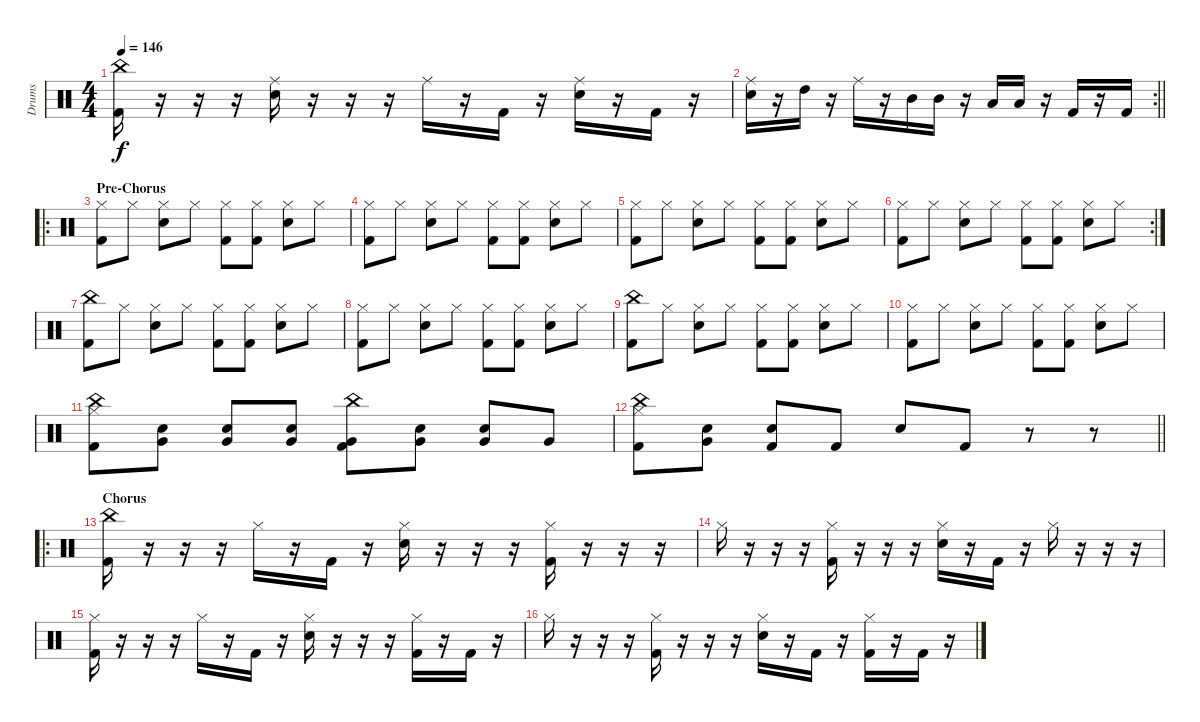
\track ("Drums" "Drums") {instrument percussion}
\staff {score}
\articulation defaults
\ts (4 4)
\tempo 146
\clef neutral
\ks c
("China (hit)" "Kick (hit) 2").16{dy f} r.16 r.16 r.16 ("Ride (middle)" "Electric Snare (hit)").16 r.16 r.16 r.16 "Ride (middle)".16 r.16 "Kick (hit) 2".16 r.16 ("Ride (middle)" "Electric Snare (hit)").16 r.16 "Kick (hit) 2".16 r.16 |
\rc 2
\barLineRight lightlight
("Ride (middle)" "Electric Snare (hit)").16 r.16 "High Tom (hit)".16 r.16 "Ride (middle)".16 r.16 "Mid Tom (hit)".16 "Mid Tom (hit)".16 r.16 "Low Tom (hit)".16 "Low Tom (hit)".16 r.16 "Kick (hit) 2".16 r.16 "Kick (hit) 2".16 |
\ro
\section ("" "Pre-Chorus")
("Kick (hit) 2" "Hi-Hat (closed)").8 "Hi-Hat (closed)".8 ("Snare (hit) 2" "Hi-Hat (closed)").8 "Hi-Hat (closed)".8 ("Kick (hit) 2" "Hi-Hat (closed)").8 ("Kick (hit) 2" "Hi-Hat (closed)").8 ("Snare (hit) 2" "Hi-Hat (closed)").8 "Hi-Hat (closed)".8 |
("Kick (hit) 2" "Hi-Hat (closed)").8 "Hi-Hat (closed)".8 ("Snare (hit) 2" "Hi-Hat (closed)").8 "Hi-Hat (closed)".8 ("Kick (hit) 2" "Hi-Hat (closed)").8 ("Kick (hit) 2" "Hi-Hat (closed)").8 ("Snare (hit) 2" "Hi-Hat (closed)").8 "Hi-Hat (closed)".8 |
("Kick (hit) 2" "Hi-Hat (closed)").8 "Hi-Hat (closed)".8 ("Snare (hit) 2" "Hi-Hat (closed)").8 "Hi-Hat (closed)".8 ("Kick (hit) 2" "Hi-Hat (closed)").8 ("Kick (hit) 2" "Hi-Hat (closed)").8 ("Snare (hit) 2" "Hi-Hat (closed)").8 "Hi-Hat (closed)".8 |
\rc 2
("Kick (hit) 2" "Hi-Hat (closed)").8 "Hi-Hat (closed)".8 ("Snare (hit) 2" "Hi-Hat (closed)").8 "Hi-Hat (closed)".8 ("Kick (hit) 2" "Hi-Hat (closed)").8 ("Kick (hit) 2" "Hi-Hat (closed)").8 ("Snare (hit) 2" "Hi-Hat (closed)").8 "Hi-Hat (closed)".8 |
("Kick (hit) 2" "China (hit)").8 "Hi-Hat (closed)".8 ("Snare (hit) 2" "Hi-Hat (closed)").8 "Hi-Hat (closed)".8 ("Kick (hit) 2" "Hi-Hat (closed)").8 ("Kick (hit) 2" "Hi-Hat (closed)").8 ("Snare (hit) 2" "Hi-Hat (closed)").8 "Hi-Hat (closed)".8 |
("Kick (hit) 2" "Hi-Hat (closed)").8 "Hi-Hat (closed)".8 ("Snare (hit) 2" "Hi-Hat (closed)").8 "Hi-Hat (closed)".8 ("Kick (hit) 2" "Hi-Hat (closed)").8 ("Kick (hit) 2" "Hi-Hat (closed)").8 ("Snare (hit) 2" "Hi-Hat (closed)").8 "Hi-Hat (closed)".8 |
("Kick (hit) 2" "China (hit)").8 "Hi-Hat (closed)".8 ("Snare (hit) 2" "Hi-Hat (closed)").8 "Hi-Hat (closed)".8 ("Kick (hit) 2" "Hi-Hat (closed)").8 ("Kick (hit) 2" "Hi-Hat (closed)").8 ("Snare (hit) 2" "Hi-Hat (closed)").8 "Hi-Hat (closed)".8 |
("Kick (hit) 2" "Hi-Hat (closed)").8 "Hi-Hat (closed)".8 ("Snare (hit) 2" "Hi-Hat (closed)").8 "Hi-Hat (closed)".8 ("Kick (hit) 2" "Hi-Hat (closed)").8 ("Kick (hit) 2" "Hi-Hat (closed)").8 ("Snare (hit) 2" "Hi-Hat (closed)").8 "Hi-Hat (closed)".8 |
("Kick (hit) 2" "Hi-Hat (closed)" "China (hit)").8 ("Very Low Tom (hit)" "Snare (hit) 2").8 ("Snare (hit) 2" "Very Low Tom (hit)").8 ("Very Low Tom (hit)" "Snare (hit) 2").8 ("Kick (hit) 2" "Very Low Tom (hit)" "China (hit)").8 ("Very Low Tom (hit)" "Snare (hit) 2").8 ("Snare (hit) 2" "Very Low Tom (hit)").8 "Very Low Tom (hit)".8 |
\barLineRight lightlight
("Kick (hit) 2" "Hi-Hat (closed)" "China (hit)").8 ("Very Low Tom (hit)" "Snare (hit) 2").8 ("Electric Snare (hit)" "Kick (hit) 2").8 "Kick (hit) 2".8 "Electric Snare (hit)".8 "Kick (hit) 2".8 r.8 r.8 |
\ro
\section ("" "Chorus")
("China (hit)" "Kick (hit) 2").16 r.16 r.16 r.16 "Hi-Hat (closed)".16 r.16 "Kick (hit) 2".16 r.16 ("Hi-Hat (closed)" "Electric Snare (hit)").16 r.16 r.16 r.16 ("Hi-Hat (closed)" "Kick (hit) 2").16 r.16 r.16 r.16 |
"Hi-Hat (closed)".16 r.16 r.16 r.16 ("Hi-Hat (closed)" "Kick (hit) 2").16 r.16 r.16 r.16 ("Hi-Hat (closed)" "Electric Snare (hit)").16 r.16 "Kick (hit) 2".16 r.16 "Hi-Hat (closed)".16 r.16 r.16 r.16 |
("Hi-Hat (closed)" "Kick (hit) 2").16 r.16 r.16 r.16 "Hi-Hat (closed)".16 r.16 "Kick (hit) 2".16 r.16 ("Hi-Hat (closed)" "Electric Snare (hit)").16 r.16 r.16 r.16 ("Hi-Hat (closed)" "Kick (hit) 2").16 r.16 "Kick (hit) 2".16 r.16 |
"Hi-Hat (closed)".16 r.16 r.16 r.16 ("Hi-Hat (closed)" "Kick (hit) 2").16 r.16 r.16 r.16 ("Hi-Hat (closed)" "Electric Snare (hit)").16 r.16 "Kick (hit) 2".16 r.16 ("Hi-Hat (closed)" "Kick (hit) 2").16 r.16 "Kick (hit) 2".16 r.16
